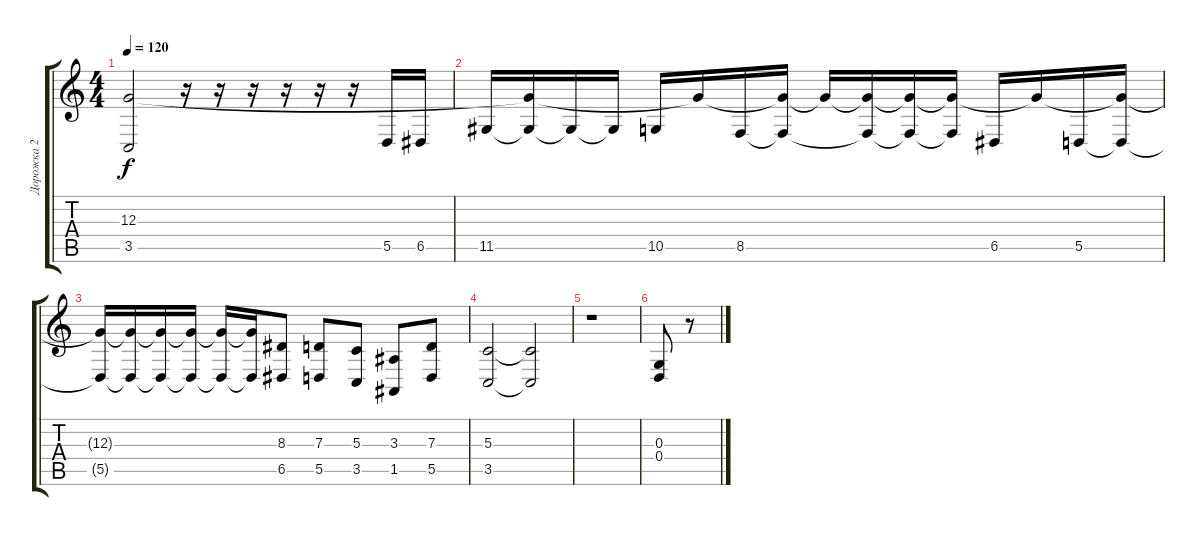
\track ("Дорожка 2" "Дорожка 2") {instrument stringensemble1}
\staff {score tabs}
\tuning (E4 B3 G3 D3 A2 E2) {hide}
\ts (4 4)
\tempo 120
\clef g2
\ks c
(12.3{t} 3.5{t}).2{dy f} r.16 r.16 r.16 r.16 r.16 r.16 5.5.16 6.5.16 |
11.5.16 (12.3{t} 11.5{t}).16 11.5{t}.16 11.5{t}.16 10.5.16 12.3{t}.16 8.5.16 (12.3{t} 8.5{t}).16 12.3{t}.16 (12.3{t} 8.5{t}).16 (12.3{t} 8.5{t}).16 (12.3{t} 8.5{t}).16 6.5.16 12.3{t}.16 5.5.16 (12.3{t} 5.5{t}).16 |
(12.3{t} 5.5{t}).16 (12.3{t} 5.5{t}).16 (12.3{t} 5.5{t}).16 (12.3{t} 5.5{t}).16 (12.3{t} 5.5{t}).16 (12.3{t} 5.5{t}).16 (8.3 6.5).8 (7.3 5.5).8 (5.3 3.5).8 (3.3 1.5).8 (7.3 5.5).8 |
(5.3 3.5).2 (5.3{t} 3.5{t}).2 |
r.1 |
(0.3 0.4).8 r.8
